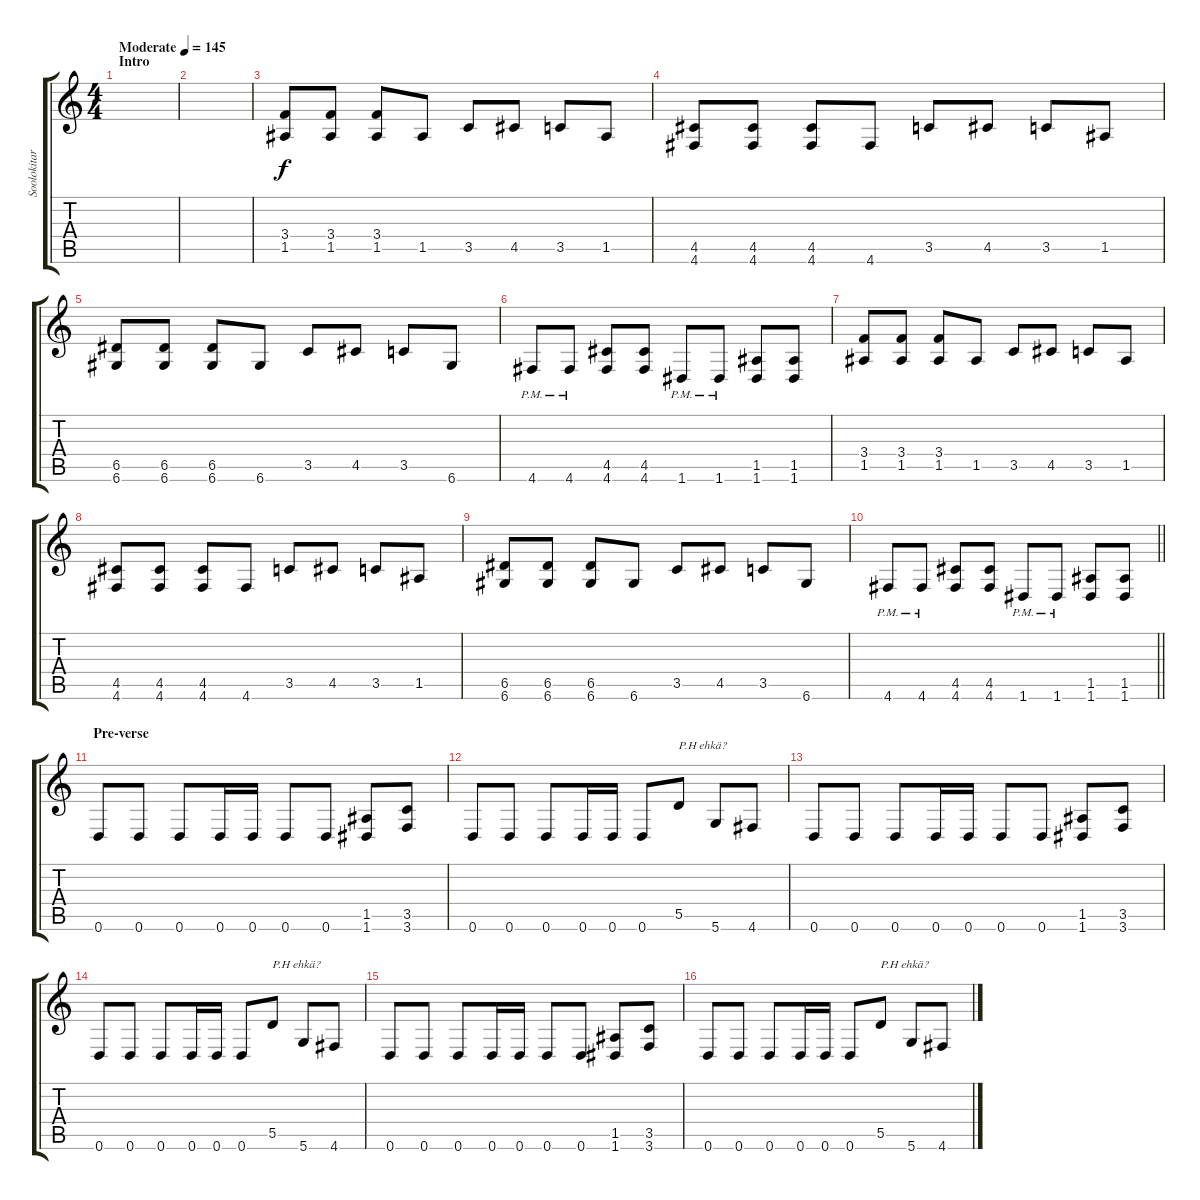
\track ("Soolokitara" "Soolokitar") {instrument distortionguitar}
\staff {score tabs}
\tuning (E4 B3 G3 D3 A2 D2) {hide}
\ts (4 4)
\section ("" "Intro")
\tempo (145 "Moderate")
\clef g2
\ks c
|
|
(3.4 1.5).8 (3.4 1.5).8 (3.4 1.5).8 1.5.8 3.5.8 4.5.8 3.5.8 1.5.8 |
(4.5 4.6).8 (4.5 4.6).8 (4.5 4.6).8 4.6.8 3.5.8 4.5.8 3.5.8 1.5.8 |
(6.5 6.6).8 (6.5 6.6).8 (6.5 6.6).8 6.6.8 3.5.8 4.5.8 3.5.8 6.6.8 |
4.6{pm}.8 4.6{pm}.8 (4.5 4.6).8 (4.5 4.6).8 1.6{pm}.8 1.6{pm}.8 (1.5 1.6).8 (1.5 1.6).8 |
(3.4 1.5).8 (3.4 1.5).8 (3.4 1.5).8 1.5.8 3.5.8 4.5.8 3.5.8 1.5.8 |
(4.5 4.6).8 (4.5 4.6).8 (4.5 4.6).8 4.6.8 3.5.8 4.5.8 3.5.8 1.5.8 |
(6.5 6.6).8 (6.5 6.6).8 (6.5 6.6).8 6.6.8 3.5.8 4.5.8 3.5.8 6.6.8 |
\barLineRight lightlight
4.6{pm}.8 4.6{pm}.8 (4.5 4.6).8 (4.5 4.6).8 1.6{pm}.8 1.6{pm}.8 (1.5 1.6).8 (1.5 1.6).8 |
\section ("" "Pre-verse")
0.6.8 0.6.8 0.6.8 0.6.16 0.6.16 0.6.8 0.6.8 (1.5 1.6).8 (3.5 3.6).8 |
0.6.8 0.6.8 0.6.8 0.6.16 0.6.16 0.6.8 5.5.8{txt "P.H ehkä?"} 5.6.8 4.6.8 |
0.6.8 0.6.8 0.6.8 0.6.16 0.6.16 0.6.8 0.6.8 (1.5 1.6).8 (3.5 3.6).8 |
0.6.8 0.6.8 0.6.8 0.6.16 0.6.16 0.6.8 5.5.8{txt "P.H ehkä?"} 5.6.8 4.6.8 |
0.6.8 0.6.8 0.6.8 0.6.16 0.6.16 0.6.8 0.6.8 (1.5 1.6).8 (3.5 3.6).8 |
0.6.8 0.6.8 0.6.8 0.6.16 0.6.16 0.6.8 5.5.8{txt "P.H ehkä?"} 5.6.8 4.6.8
